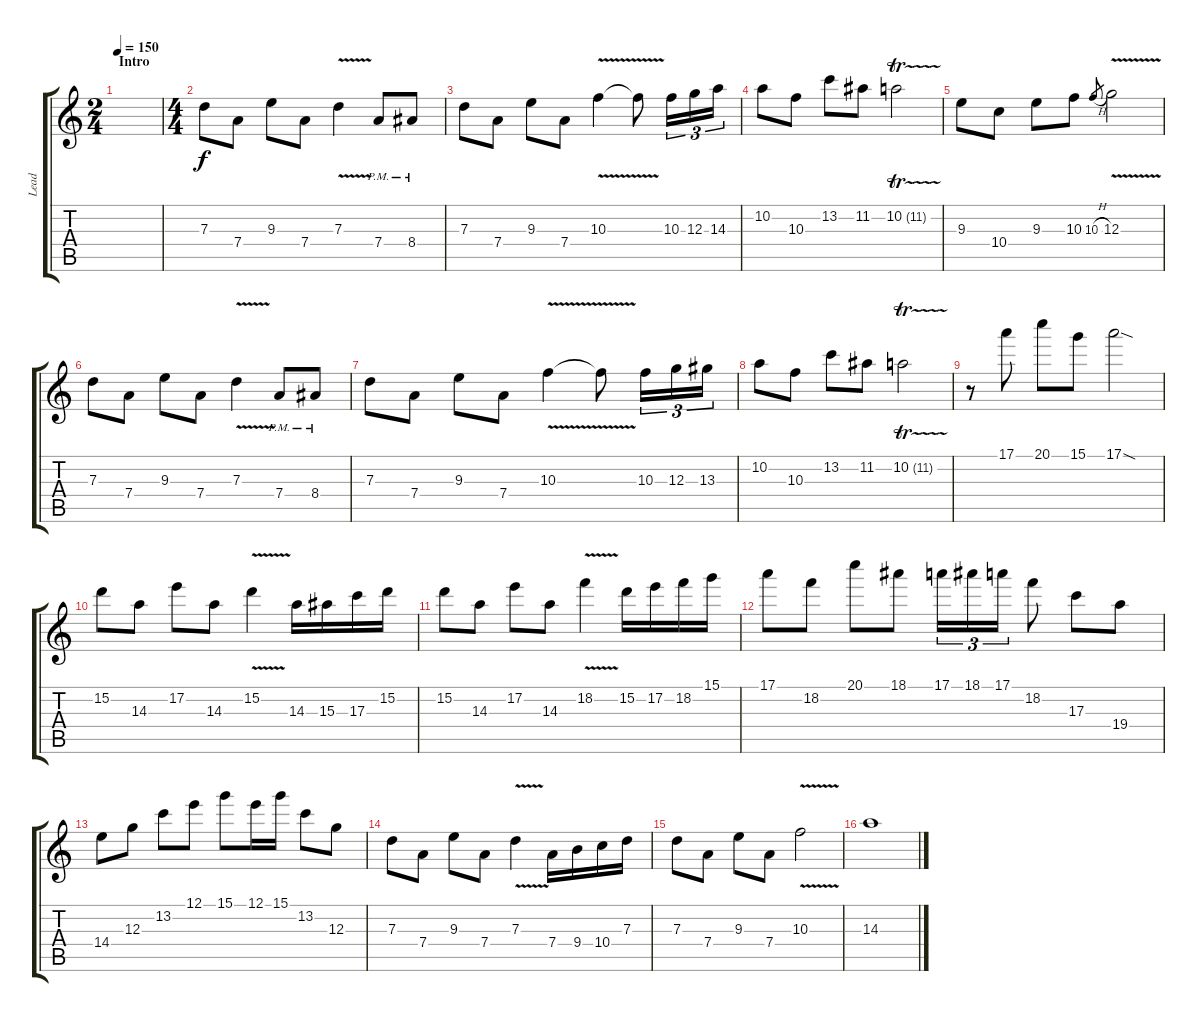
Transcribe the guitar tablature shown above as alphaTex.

\track ("Lead" "Lead") {instrument distortionguitar}
\staff {score tabs}
\tuning (E4 B3 G3 D3 A2 E2) {hide}
\ts (2 4)
\section ("" "Intro")
\tempo 150
\clef g2
\ks c
|
\ts (4 4)
7.3.8 7.4.8 9.3.8 7.4.8 7.3{v}.4 7.4{pm}.8 8.4{pm}.8 |
7.3.8 7.4.8 9.3.8 7.4.8 10.3{v}.4 10.3{t}.8 10.3.16{tu (3 2)} 12.3.16{tu (3 2)} 14.3.16{tu (3 2)} |
10.2.8 10.3.8 13.2.8 11.2.8 10.2{tr (11 32)}.2 |
9.3.8 10.4.8 9.3.8 10.3.8 10.3{h}.8{gr} 12.3{v}.2 |
7.3.8 7.4.8 9.3.8 7.4.8 7.3{v}.4 7.4{pm}.8 8.4{pm}.8 |
7.3.8 7.4.8 9.3.8 7.4.8 10.3{v}.4 10.3{t}.8 10.3.16{tu (3 2)} 12.3.16{tu (3 2)} 13.3.16{tu (3 2)} |
10.2.8 10.3.8 13.2.8 11.2.8 10.2{tr (11 32)}.2 |
r.8 17.1.8 20.1.8 15.1.8 17.1{sod}.2 |
15.2.8 14.3.8 17.2.8 14.3.8 15.2{v}.4 14.3.16 15.3.16 17.3.16 15.2.16 |
15.2.8 14.3.8 17.2.8 14.3.8 18.2{v}.4 15.2.16 17.2.16 18.2.16 15.1.16 |
17.1.8 18.2.8 20.1.8 18.1.8 17.1.16{tu (3 2)} 18.1.16{tu (3 2)} 17.1.16{tu (3 2)} 18.2.8 17.3.8 19.4.8 |
14.4.8 12.3.8 13.2.8 12.1.8 15.1.8 12.1.16 15.1.16 13.2.8 12.3.8 |
7.3.8 7.4.8 9.3.8 7.4.8 7.3{v}.4 7.4.16 9.4.16 10.4.16 7.3.16 |
7.3.8 7.4.8 9.3.8 7.4.8 10.3{v}.2 |
14.3.1
